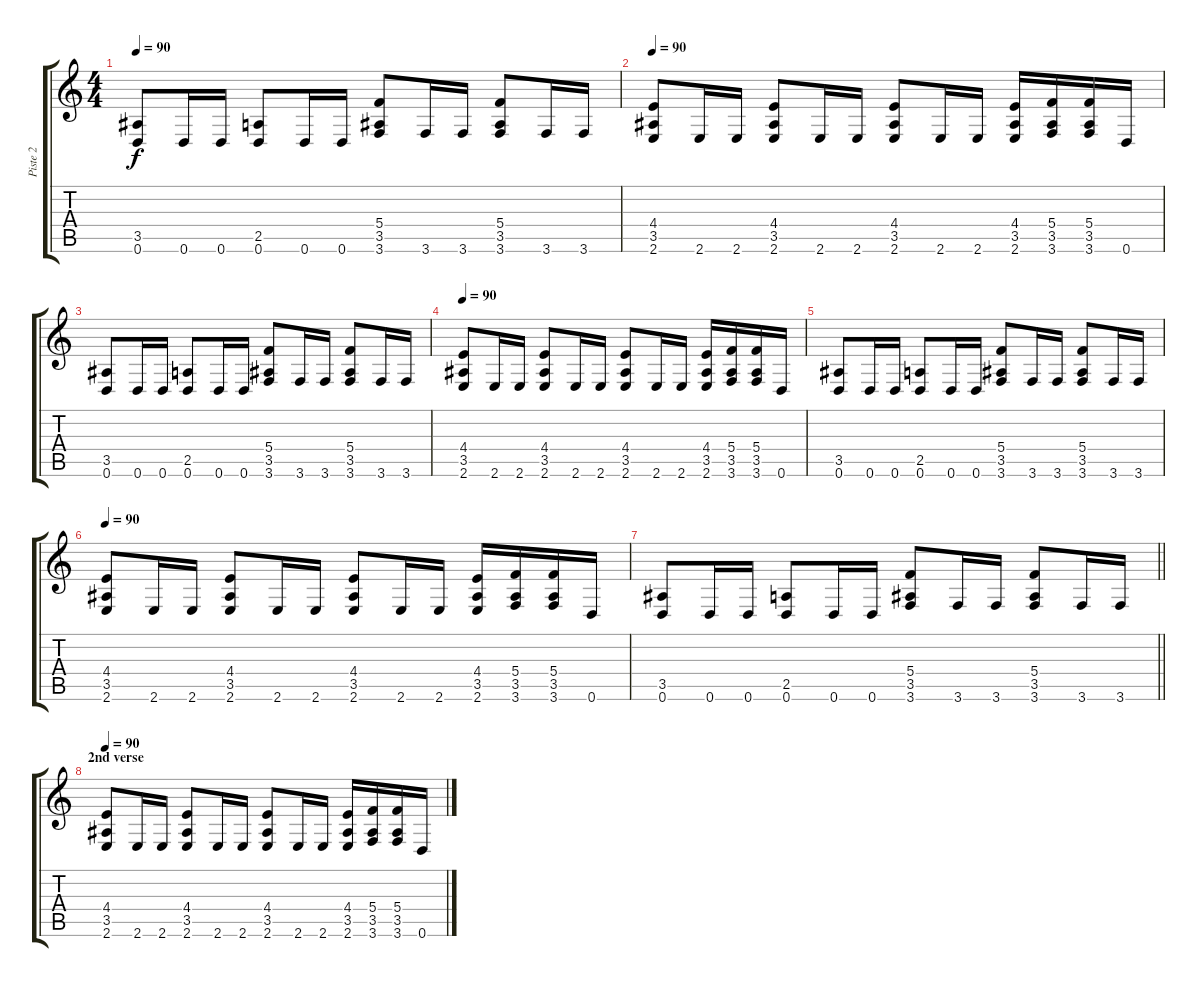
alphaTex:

\track ("Piste 2" "Piste 2") {instrument distortionguitar}
\staff {score tabs}
\tuning (D4 A3 F3 C3 G2 D2) {hide}
\ts (4 4)
\tempo 90
\clef g2
\ks c
(3.5 0.6).8{dy f} 0.6.16 0.6.16 (2.5 0.6).8 0.6.16 0.6.16 (5.4 3.5 3.6).8 3.6.16 3.6.16 (5.4 3.5 3.6).8 3.6.16 3.6.16 |
\tempo 90
(4.4 3.5 2.6).8 2.6.16 2.6.16 (4.4 3.5 2.6).8 2.6.16 2.6.16 (4.4 3.5 2.6).8 2.6.16 2.6.16 (4.4 3.5 2.6).16 (5.4 3.5 3.6).16 (5.4 3.5 3.6).16 0.6.16 |
(3.5 0.6).8 0.6.16 0.6.16 (2.5 0.6).8 0.6.16 0.6.16 (5.4 3.5 3.6).8 3.6.16 3.6.16 (5.4 3.5 3.6).8 3.6.16 3.6.16 |
\tempo 90
(4.4 3.5 2.6).8 2.6.16 2.6.16 (4.4 3.5 2.6).8 2.6.16 2.6.16 (4.4 3.5 2.6).8 2.6.16 2.6.16 (4.4 3.5 2.6).16 (5.4 3.5 3.6).16 (5.4 3.5 3.6).16 0.6.16 |
(3.5 0.6).8 0.6.16 0.6.16 (2.5 0.6).8 0.6.16 0.6.16 (5.4 3.5 3.6).8 3.6.16 3.6.16 (5.4 3.5 3.6).8 3.6.16 3.6.16 |
\tempo 90
(4.4 3.5 2.6).8 2.6.16 2.6.16 (4.4 3.5 2.6).8 2.6.16 2.6.16 (4.4 3.5 2.6).8 2.6.16 2.6.16 (4.4 3.5 2.6).16 (5.4 3.5 3.6).16 (5.4 3.5 3.6).16 0.6.16 |
\barLineRight lightlight
(3.5 0.6).8 0.6.16 0.6.16 (2.5 0.6).8 0.6.16 0.6.16 (5.4 3.5 3.6).8 3.6.16 3.6.16 (5.4 3.5 3.6).8 3.6.16 3.6.16 |
\section ("" "2nd verse")
\tempo 90
(4.4 3.5 2.6).8 2.6.16 2.6.16 (4.4 3.5 2.6).8 2.6.16 2.6.16 (4.4 3.5 2.6).8 2.6.16 2.6.16 (4.4 3.5 2.6).16 (5.4 3.5 3.6).16 (5.4 3.5 3.6).16 0.6.16
